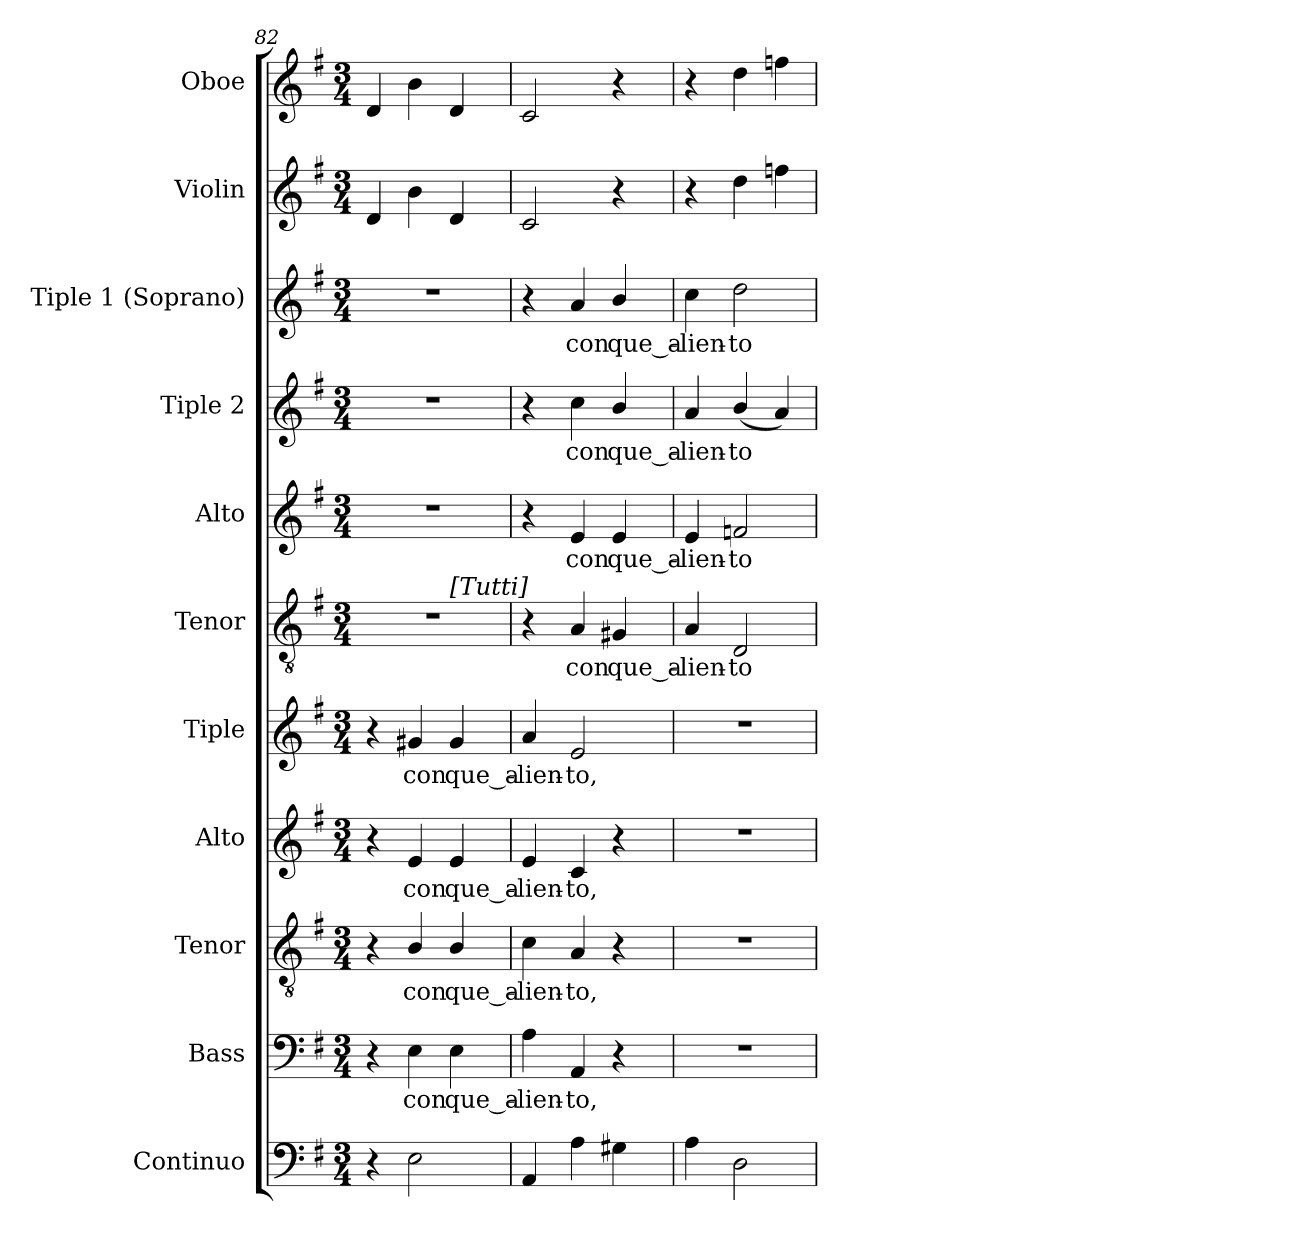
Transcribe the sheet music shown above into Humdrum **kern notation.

**kern	**kern	**text	**kern	**text	**kern	**text	**kern	**text	**kern	**text	**kern	**text	**kern	**text	**kern	**text	**kern	**kern
*part11	*part10	*part10	*part9	*part9	*part8	*part8	*part7	*part7	*part6	*part6	*part5	*part5	*part4	*part4	*part3	*part3	*part2	*part1
*staff11	*staff10	*staff10	*staff9	*staff9	*staff8	*staff8	*staff7	*staff7	*staff6	*staff6	*staff5	*staff5	*staff4	*staff4	*staff3	*staff3	*staff2	*staff1
*I"Continuo	*I"Bass	*	*I"Tenor	*	*I"Alto	*	*I"Tiple	*	*I"Tenor	*	*I"Alto	*	*I"Tiple 2	*	*I"Tiple 1 (Soprano)	*	*I"Violin	*I"Oboe
*I'Cont.	*I'B.	*	*I'T.	*	*I'A.	*	*	*	*I'T.	*	*I'A.	*	*	*	*I'S1.	*	*I'Vln.	*I'Ob.
*clefF4	*clefF4	*	*clefGv2	*	*clefG2	*	*clefG2	*	*clefGv2	*	*clefG2	*	*clefG2	*	*clefG2	*	*clefG2	*clefG2
*	*	*	*ITrd7c12	*	*	*	*	*	*ITrd7c12	*	*	*	*	*	*	*	*	*
*k[f#]	*k[f#]	*	*k[f#]	*	*k[f#]	*	*k[f#]	*	*k[f#]	*	*k[f#]	*	*k[f#]	*	*k[f#]	*	*k[f#]	*k[f#]
*G:	*G:	*	*G:	*	*G:	*	*G:	*	*G:	*	*G:	*	*G:	*	*G:	*	*G:	*G:
*M3/4	*M3/4	*	*M3/4	*	*M3/4	*	*M3/4	*	*M3/4	*	*M3/4	*	*M3/4	*	*M3/4	*	*M3/4	*M3/4
=82	=82	=82	=82	=82	=82	=82	=82	=82	=82	=82	=82	=82	=82	=82	=82	=82	=82	=82
!	!	!	!	!	!	!	!	!	!LO:N:vis=1	!	!LO:N:vis=1	!	!LO:N:vis=1	!	!LO:N:vis=1	!	!	!
*	*	*	*	*	*	*	*	*	*^	*	*	*	*	*	*	*	*	*
4r	4r	.	4r	.	4r	.	4r	.	2.r	2ryy	.	2.r	.	2.r	.	2.r	.	4di/	4di/
!	!	!LO:LY:b:color=#000000	!	!	!	!	!	!	!	!	!	!	!	!	!	!	!	!	!
!	!	!	!	!LO:LY:b:color=#000000	!	!	!	!	!	!	!	!	!	!	!	!	!	!	!
!	!	!	!	!	!	!LO:LY:b:color=#000000	!	!	!	!	!	!	!	!	!	!	!	!	!
!	!	!	!	!	!	!	!	!LO:LY:b:color=#000000	!	!	!	!	!	!	!	!	!	!	!
2Ei\	4Ei\	con	4BBi/	con	4ei/	con	4g#Xi/	con	.	.	.	.	.	.	.	.	.	4bi\	4bi\
!	!	!LO:LY:b:color=#000000	!	!	!	!	!	!	!	!	!	!	!	!	!	!	!	!	!
!	!	!	!	!LO:LY:b:color=#000000	!	!	!	!	!	!	!	!	!	!	!	!	!	!	!
!	!	!	!	!	!	!LO:LY:b:color=#000000	!	!	!	!	!	!	!	!	!	!	!	!	!
!	!	!	!	!	!	!	!	!	!	!LO:TX:a:t=[Tutti]	!	!	!	!	!	!	!	!	!
!	!	!	!	!	!	!	!	!LO:LY:b:color=#000000	!	!	!	!	!	!	!	!	!	!	!
.	4Ei\	que_a-	4BBi/	que_a-	4ei/	que_a-	4g#i/	que_a-	.	4ryy	.	.	.	.	.	.	.	4di/	4di/
*	*	*	*	*	*	*	*	*	*v	*v	*	*	*	*	*	*	*	*	*
=83	=83	=83	=83	=83	=83	=83	=83	=83	=83	=83	=83	=83	=83	=83	=83	=83	=83	=83
*	*	*	*	*	*	*	*	*	*^	*	*	*	*	*	*	*	*	*
!	!	!LO:LY:b:color=#000000	!	!	!	!	!	!	!	!	!	!	!	!	!	!	!	!	!
*	*	*	*	*	*	*	*	*	*v	*v	*	*	*	*	*	*	*	*	*
*	*	*	*	*	*	*	*	*	*^	*	*	*	*	*	*	*	*	*
!	!	!	!	!LO:LY:b:color=#000000	!	!	!	!	!	!	!	!	!	!	!	!	!	!	!
*	*	*	*	*	*	*	*	*	*v	*v	*	*	*	*	*	*	*	*	*
*	*	*	*	*	*	*	*	*	*^	*	*	*	*	*	*	*	*	*
!	!	!	!	!	!	!LO:LY:b:color=#000000	!	!	!	!	!	!	!	!	!	!	!	!	!
*	*	*	*	*	*	*	*	*	*v	*v	*	*	*	*	*	*	*	*	*
*	*	*	*	*	*	*	*	*	*^	*	*	*	*	*	*	*	*	*
!	!	!	!	!	!	!	!	!LO:LY:b:color=#000000	!	!	!	!	!	!	!	!	!	!	!
*	*	*	*	*	*	*	*	*	*v	*v	*	*	*	*	*	*	*	*	*
4AAi/	4Ai\	-lien-	4Ci\	-lien-	4ei/	-lien-	4ai/	-lien-	4r	.	4r	.	4r	.	4r	.	2ci/	2ci/
!	!	!LO:LY:b:color=#000000	!	!	!	!	!	!	!	!	!	!	!	!	!	!	!	!
!	!	!	!	!LO:LY:b:color=#000000	!	!	!	!	!	!	!	!	!	!	!	!	!	!
!	!	!	!	!	!	!LO:LY:b:color=#000000	!	!	!	!	!	!	!	!	!	!	!	!
!	!	!	!	!	!	!	!	!LO:LY:b:color=#000000	!	!	!	!	!	!	!	!	!	!
!	!	!	!	!	!	!	!	!	!	!LO:LY:b:color=#000000	!	!	!	!	!	!	!	!
!	!	!	!	!	!	!	!	!	!	!	!	!LO:LY:b:color=#000000	!	!	!	!	!	!
!	!	!	!	!	!	!	!	!	!	!	!	!	!	!LO:LY:b:color=#000000	!	!	!	!
!	!	!	!	!	!	!	!	!	!	!	!	!	!	!	!	!LO:LY:b:color=#000000	!	!
4Ai\	4AAi/	-to,	4AAi/	-to,	4ci/	-to,	2ei/	-to,	4AAi/	con	4ei/	con	4cci\	con	4ai/	con	.	.
!	!	!	!	!	!	!	!	!	!	!LO:LY:b:color=#000000	!	!	!	!	!	!	!	!
!	!	!	!	!	!	!	!	!	!	!	!	!LO:LY:b:color=#000000	!	!	!	!	!	!
!	!	!	!	!	!	!	!	!	!	!	!	!	!	!LO:LY:b:color=#000000	!	!	!	!
!	!	!	!	!	!	!	!	!	!	!	!	!	!	!	!	!LO:LY:b:color=#000000	!	!
4G#Xi\	4r	.	4r	.	4r	.	.	.	4GG#Xi/	que_a-	4ei/	que_a-	4bi/	que_a-	4bi/	que_a-	4r	4r
=84	=84	=84	=84	=84	=84	=84	=84	=84	=84	=84	=84	=84	=84	=84	=84	=84	=84	=84
!	!LO:N:vis=1	!	!LO:N:vis=1	!	!LO:N:vis=1	!	!LO:N:vis=1	!	!	!	!	!	!	!	!	!	!	!
!	!	!	!	!	!	!	!	!	!	!LO:LY:b:color=#000000	!	!	!	!	!	!	!	!
!	!	!	!	!	!	!	!	!	!	!	!	!LO:LY:b:color=#000000	!	!	!	!	!	!
!	!	!	!	!	!	!	!	!	!	!	!	!	!	!LO:LY:b:color=#000000	!	!	!	!
!	!	!	!	!	!	!	!	!	!	!	!	!	!	!	!	!LO:LY:b:color=#000000	!	!
4Ai\	2.r	.	2.r	.	2.r	.	2.r	.	4AAi/	-lien-	4ei/	-lien-	4ai/	-lien-	4cci\	-lien-	4r	4r
!	!	!	!	!	!	!	!	!	!	!LO:LY:b:color=#000000	!	!	!	!	!	!	!	!
!	!	!	!	!	!	!	!	!	!	!	!	!LO:LY:b:color=#000000	!	!	!	!	!	!
!	!	!	!	!	!	!	!	!	!	!	!	!	!	!LO:LY:b:color=#000000	!	!	!	!
!	!	!	!	!	!	!	!	!	!	!	!	!	!	!	!	!LO:LY:b:color=#000000	!	!
2Di\	.	.	.	.	.	.	.	.	2DDi/	-to	2fni/	-to	(4bi/	-to	2ddi\	-to	4ddi\	4ddi\
.	.	.	.	.	.	.	.	.	.	.	.	.	4ai/)	.	.	.	4ffni\	4ffni\
=	=	=	=	=	=	=	=	=	=	=	=	=	=	=	=	=	=	=
*-	*-	*-	*-	*-	*-	*-	*-	*-	*-	*-	*-	*-	*-	*-	*-	*-	*-	*-
